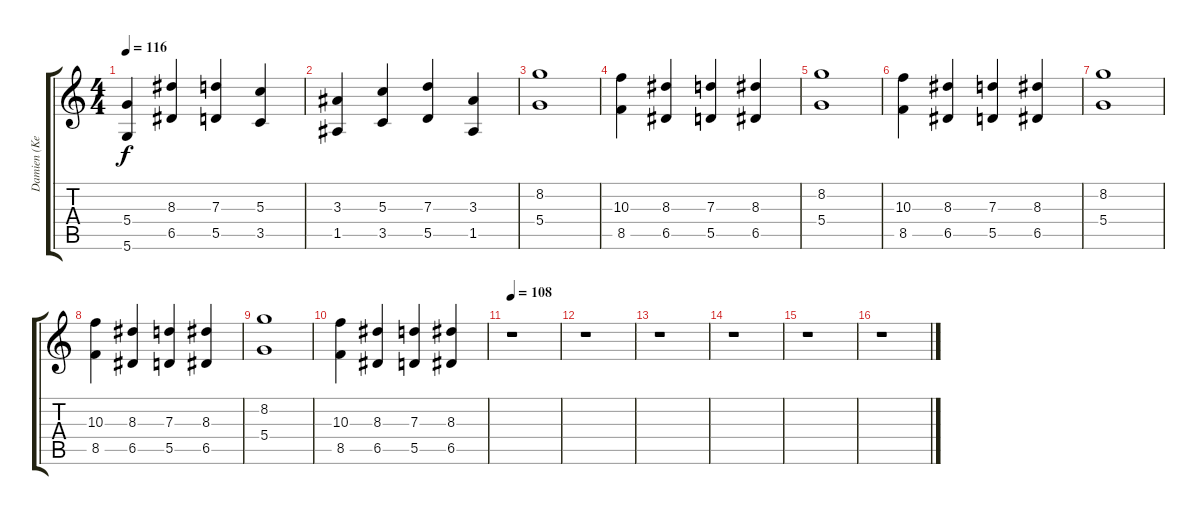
\track ("Damien (KeybHigh)" "Damien (Ke") {instrument stringensemble1}
\staff {score tabs}
\tuning (E5 B4 G4 D4 A3 D3) {hide}
\ts (4 4)
\tempo 116
\clef g2
\ks c
(5.4 5.6).4{dy f} (8.3 6.5).4 (7.3 5.5).4 (5.3 3.5).4 |
(3.3 1.5).4 (5.3 3.5).4 (7.3 5.5).4 (3.3 1.5).4 |
(8.2 5.4).1 |
(10.3 8.5).4 (8.3 6.5).4 (7.3 5.5).4 (8.3 6.5).4 |
(8.2 5.4).1 |
(10.3 8.5).4 (8.3 6.5).4 (7.3 5.5).4 (8.3 6.5).4 |
(8.2 5.4).1 |
(10.3 8.5).4 (8.3 6.5).4 (7.3 5.5).4 (8.3 6.5).4 |
(8.2 5.4).1 |
(10.3 8.5).4 (8.3 6.5).4 (7.3 5.5).4 (8.3 6.5).4 |
\tempo 108
r.1 |
r.1 |
r.1 |
r.1 |
r.1 |
r.1
